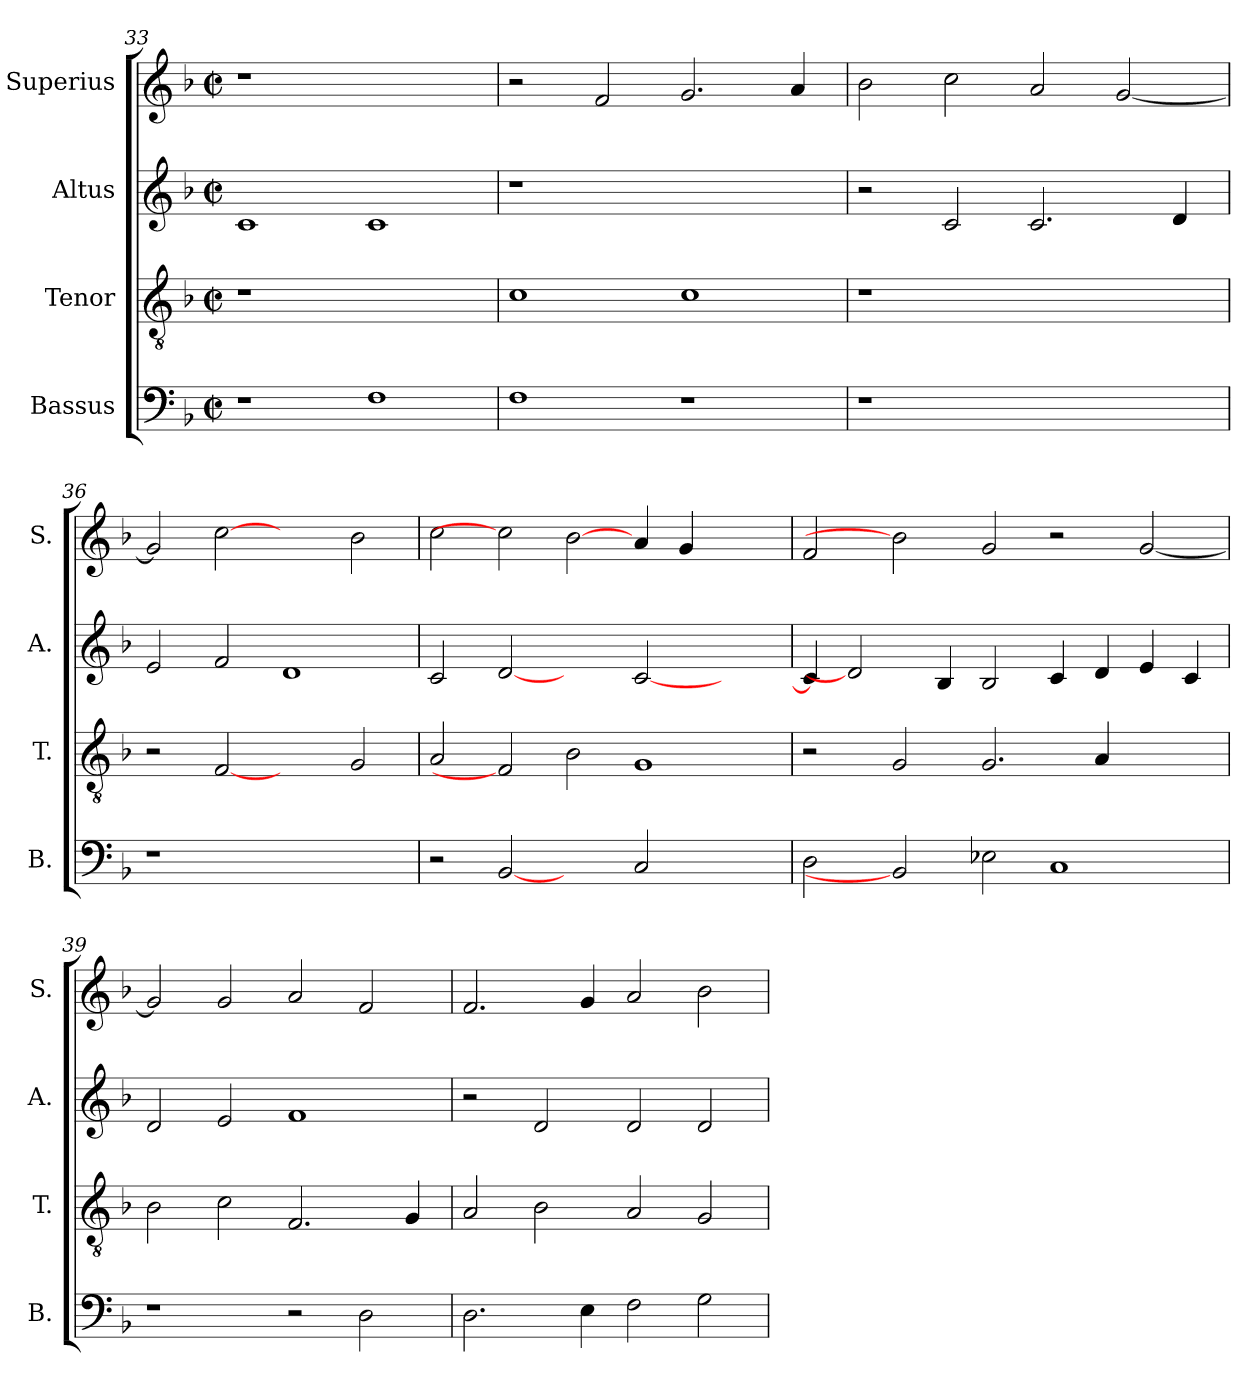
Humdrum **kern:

**kern	**kern	**kern	**kern
*part4	*part3	*part2	*part1
*staff4	*staff3	*staff2	*staff1
*I"Bassus	*I"Tenor	*I"Altus	*I"Superius
*I'B.	*I'T.	*I'A.	*I'S.
!!LO:LB:g=z
*clefF4	*clefGv2	*clefG2	*clefG2
*	*ITrd7c12	*	*
*k[b-]	*k[b-]	*k[b-]	*k[b-]
*F:	*F:	*F:	*F:
*M2/2	*M2/2	*M2/2	*M2/2
*met(c|)	*met(c|)	*met(c|)	*met(c|)
=33	=33	=33	=33
!	!LO:N:vis=1	!	!LO:N:vis=1
1r	1r	1ci	1r
1Fi	1ryy	1ci	1ryy
=34	=34	=34	=34
!	!	!LO:N:vis=1	!
1Fi	1Ci	1r	2r
.	.	.	2fi/
1r	1Ci	1ryy	2.gi/
.	.	.	4ai/
=35	=35	=35	=35
!LO:N:vis=1	!LO:N:vis=1	!	!
1r	1r	2r	2b-i\
.	.	2ci/	2cci\
1ryy	1ryy	2.ci/	2ai/
.	.	.	[<2gi/
.	.	4di/	.
=36	=36	=36	=36
!LO:N:vis=1	!	!	!
1r	2r	2ei/	2gi/]
.	[2FFi	2fi/	[2cci
1ryy	2ryy	1di	2ryy
.	2GGi/	.	2b-i\
=37	=37	=37	=37
2r	2AAi/	2ci/	2cci\
[2BB-i	2FFi]	[2di	2cci]
2ryy	2BB-i\	2ryy	[2b-i
2Ci/	1GGi	[<2ci/	4ai/
.	.	.	4gi/
2ryy	.	2ryy	2ryy
!!LO:LB:g=z
=38	=38	=38	=38
2Di\	2r	4ci/]	2fi/
.	.	2di]	.
2BB-i]	2GGi/	.	2b-i]
.	.	4B-i/	.
2E-Xi\	2.GGi/	2B-i/	2gi/
1Ci	.	4ci/	2r
.	4AAi/	4di/	.
.	2ryy	4ei/	[<2gi/
.	.	4ci/	.
=39	=39	=39	=39
1r	2BB-i\	2di/	2gi/]
.	2Ci\	2ei/	2gi/
2r	2.FFi/	1fi	2ai/
2Di\	.	.	2fi/
.	4GGi/	.	.
=40	=40	=40	=40
2.Di\	2AAi/	2r	2.fi/
.	2BB-i\	2di/	.
4Ei\	.	.	4gi/
2Fi\	2AAi/	2di/	2ai/
2Gi\	2GGi/	2di/	2b-i\
=	=	=	=
*-	*-	*-	*-
